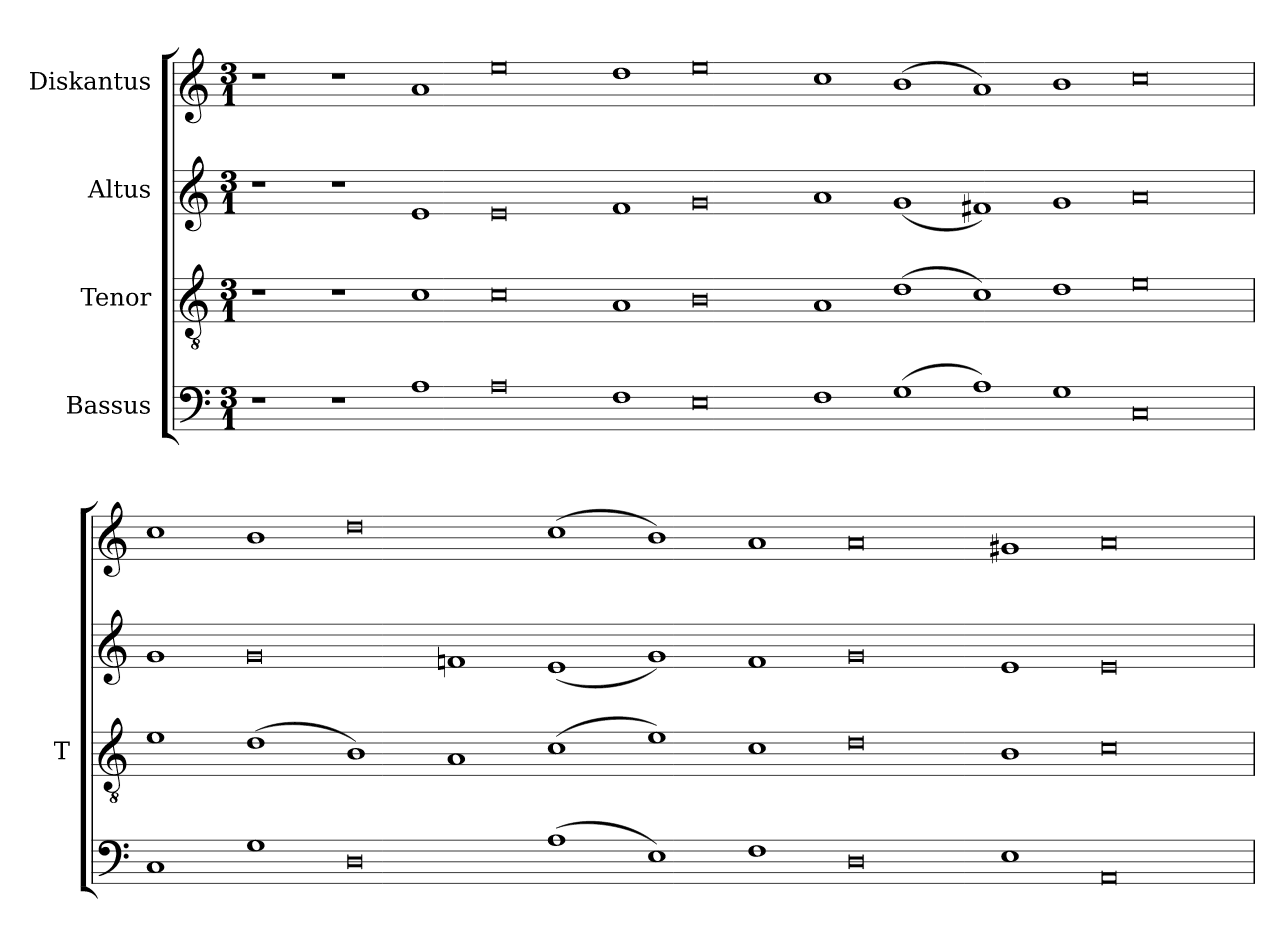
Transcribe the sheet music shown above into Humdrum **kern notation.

**kern	**kern	**kern	**kern
*part4	*part3	*part2	*part1
*staff4	*staff3	*staff2	*staff1
*I"Bassus	*I"Tenor	*I"Altus	*I"Diskantus
*	*I'T	*	*
*clefF4	*clefGv2	*clefG2	*clefG2
*k[]	*k[]	*k[]	*k[]
*M3/1	*M3/1	*M3/1	*M3/1
=	=	=	=
1r	1r	1r	1r
1r	1r	1r	1r
1A	1c	1e	1a
0A	0c	0e	0ee
1F	1A	1f	1dd
0E	0B	0g	0ee
1F	1A	1a	1cc
(1G	(1d	(1g	(1b
1A)	1c)	1f#X)	1a)
1G	1d	1g	1b
0C	0e	0a	0cc
=	=	=	=
1C	1e	1g	1cc
1G	(1d	0g	1b
0D	1B)	.	0dd
.	1A	1fn	.
(1A	(1c	(1e	(1cc
1E)	1e)	1g)	1b)
1F	1c	1f	1a
0D	0d	0g	0a
1E	1B	1e	1g#X
0AA	0c	0e	0a
=	=	=	=
*-	*-	*-	*-
